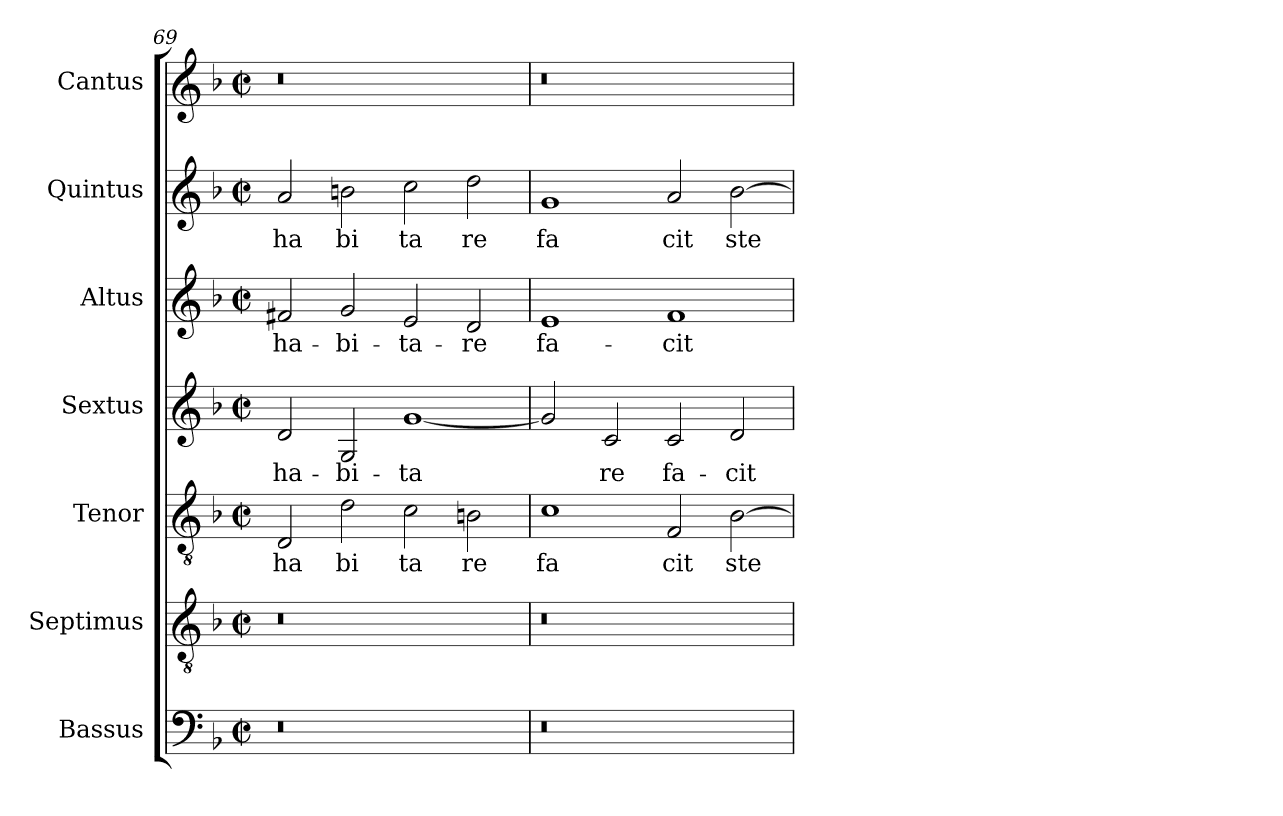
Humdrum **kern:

**kern	**kern	**kern	**text	**kern	**text	**kern	**text	**kern	**text	**kern
*part7	*part6	*part5	*part5	*part4	*part4	*part3	*part3	*part2	*part2	*part1
*staff7	*staff6	*staff5	*staff5	*staff4	*staff4	*staff3	*staff3	*staff2	*staff2	*staff1
*I"Bassus	*I"Septimus	*I"Tenor	*	*I"Sextus	*	*I"Altus	*	*I"Quintus	*	*I"Cantus
*clefF4	*clefGv2	*clefGv2	*	*clefG2	*	*clefG2	*	*clefG2	*	*clefG2
*k[b-]	*k[b-]	*k[b-]	*	*k[b-]	*	*k[b-]	*	*k[b-]	*	*k[b-]
*F:	*F:	*F:	*	*F:	*	*F:	*	*F:	*	*F:
*M2/2	*M2/2	*M2/2	*	*M2/2	*	*M2/2	*	*M2/2	*	*M2/2
*met(c|)	*met(c|)	*met(c|)	*	*met(c|)	*	*met(c|)	*	*met(c|)	*	*met(c|)
=69	=69	=69	=69	=69	=69	=69	=69	=69	=69	=69
!	!	!	!LO:LY:b:cj	!	!LO:LY:b:cj	!	!LO:LY:b	!	!LO:LY:b:cj	!
0r	0r	2D/	ha	2d/	ha-	2f#X/	ha-	2a/	ha	0r
!	!	!	!LO:LY:b:cj	!	!LO:LY:b:cj	!	!LO:LY:b	!	!LO:LY:b:cj	!
.	.	2d\	bi	2G/	-bi-	2g/	-bi-	2bn\	bi	.
!	!	!	!LO:LY:b:cj	!	!LO:LY:b:cj	!	!LO:LY:b	!	!LO:LY:b:cj	!
.	.	2c\	ta	[<1g	-ta-	2e/	-ta-	2cc\	ta	.
!	!	!	!LO:LY:b:cj	!	!	!	!LO:LY:b	!	!LO:LY:b:cj	!
.	.	2Bn\	re	.	.	2d/	-re	2dd\	re	.
=70	=70	=70	=70	=70	=70	=70	=70	=70	=70	=70
!	!	!	!LO:LY:b:cj	!	!LO:LY:b:cj	!	!LO:LY:b	!	!LO:LY:b:cj	!
0r	0r	1c	fa	2g/]	--	1e	fa-	1g	fa	0r
!	!	!	!	!	!LO:LY:b:cj	!	!	!	!	!
.	.	.	.	2c/	-re	.	.	.	.	.
!	!	!	!LO:LY:b:cj	!	!LO:LY:b:cj	!	!LO:LY:b	!	!LO:LY:b:cj	!
.	.	2F/	cit	2c/	fa-	1f	-cit	2a/	cit	.
!	!	!	!LO:LY:b:cj	!	!LO:LY:b:cj	!	!	!	!LO:LY:b:cj	!
.	.	[>2B-\	ste	2d/	-cit	.	.	[>2b-\	ste	.
=	=	=	=	=	=	=	=	=	=	=
*-	*-	*-	*-	*-	*-	*-	*-	*-	*-	*-
